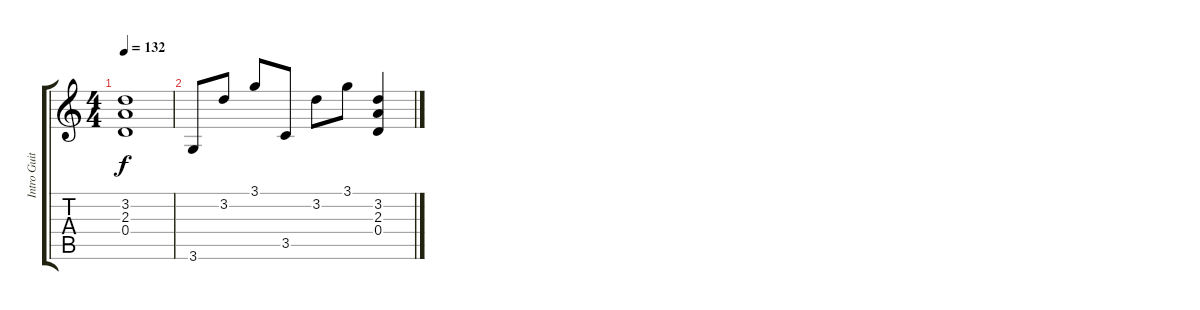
\track ("Intro Guitar" "Intro Guit") {instrument electricguitarclean}
\staff {score tabs}
\tuning (E4 B3 G3 D3 A2 E2) {hide}
\ts (4 4)
\tempo 132
\clef g2
\ks c
(3.2{t} 2.3{t} 0.4{t}).1{dy f} |
3.6.8 3.2.8 3.1.8 3.5.8 3.2.8 3.1.8 (3.2 2.3 0.4).4
